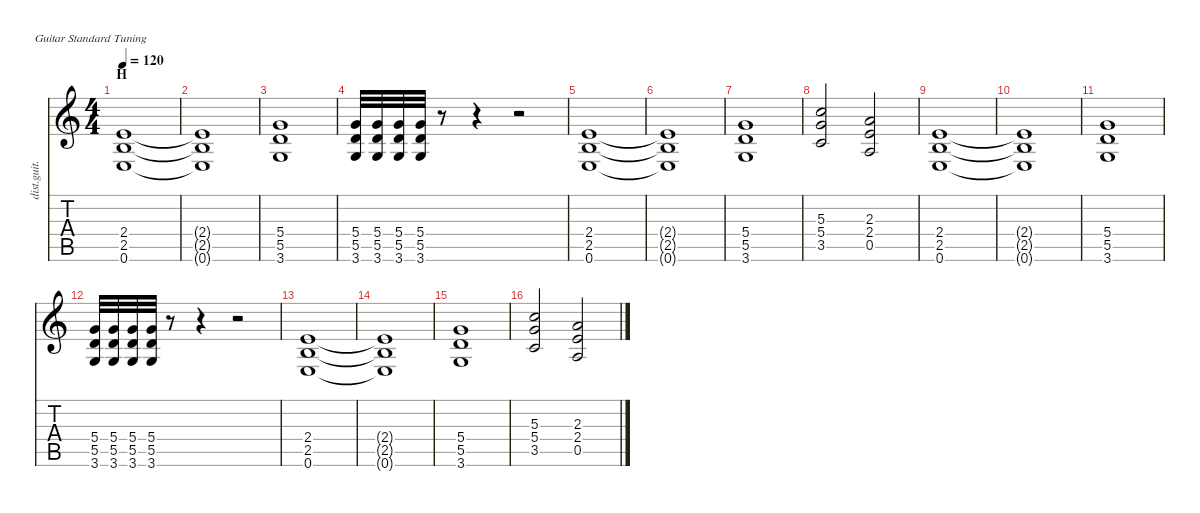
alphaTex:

\defaultSystemsLayout 4
\hideDynamics
\bracketExtendMode nobrackets
\track ("Gtr. II" "dist.guit.") {instrument distortionguitar}
\staff {score tabs}
\tuning (E4 B3 G3 D3 A2 E2)
\ts (4 4)
\section ("" "H")
\tempo 120
\clef g2
\ks c
(2.4 2.5 0.6).1{dy f} |
(2.4{t} 2.5{t} 0.6{t}).1 |
(5.4 5.5 3.6).1 |
(5.4 5.5 3.6).32 (5.4 5.5 3.6).32 (5.4 5.5 3.6).32 (5.4 5.5 3.6).32 r.8 r.4 r.2 |
(2.4 2.5 0.6).1 |
(2.4{t} 2.5{t} 0.6{t}).1 |
(5.4 5.5 3.6).1 |
(5.3 5.4 3.5).2 (2.3 2.4 0.5).2 |
(2.4 2.5 0.6).1 |
(2.4{t} 2.5{t} 0.6{t}).1 |
(5.4 5.5 3.6).1 |
(5.4 5.5 3.6).32 (5.4 5.5 3.6).32 (5.4 5.5 3.6).32 (5.4 5.5 3.6).32 r.8 r.4 r.2 |
(2.4 2.5 0.6).1 |
(2.4{t} 2.5{t} 0.6{t}).1 |
(5.4 5.5 3.6).1 |
(5.3 5.4 3.5).2 (2.3 2.4 0.5).2
